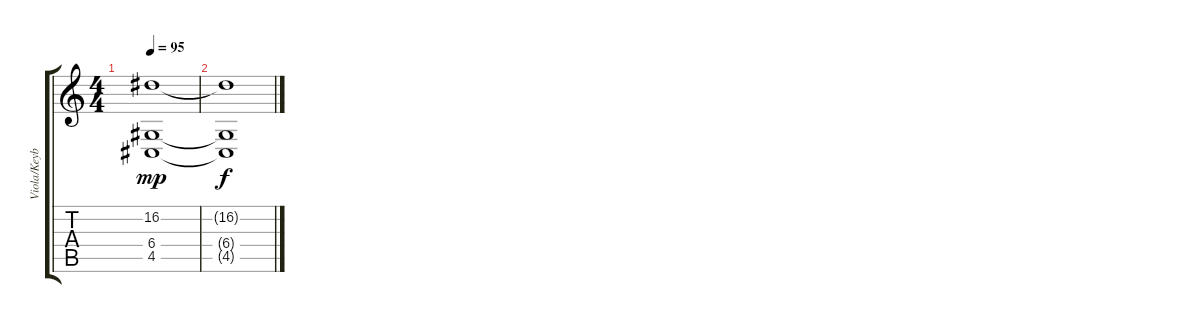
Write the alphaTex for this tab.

\track ("Viola/Keyboard" "Viola/Keyb") {instrument viola}
\staff {score tabs}
\tuning (E4 B3 G3 D3 A2 E2) {hide}
\ts (4 4)
\tempo 95
\clef g2
\ks c
(16.2{t} 6.4 4.5).1{dy mp} |
(16.2{t} 6.4{t} 4.5{t}).1{dy f}
